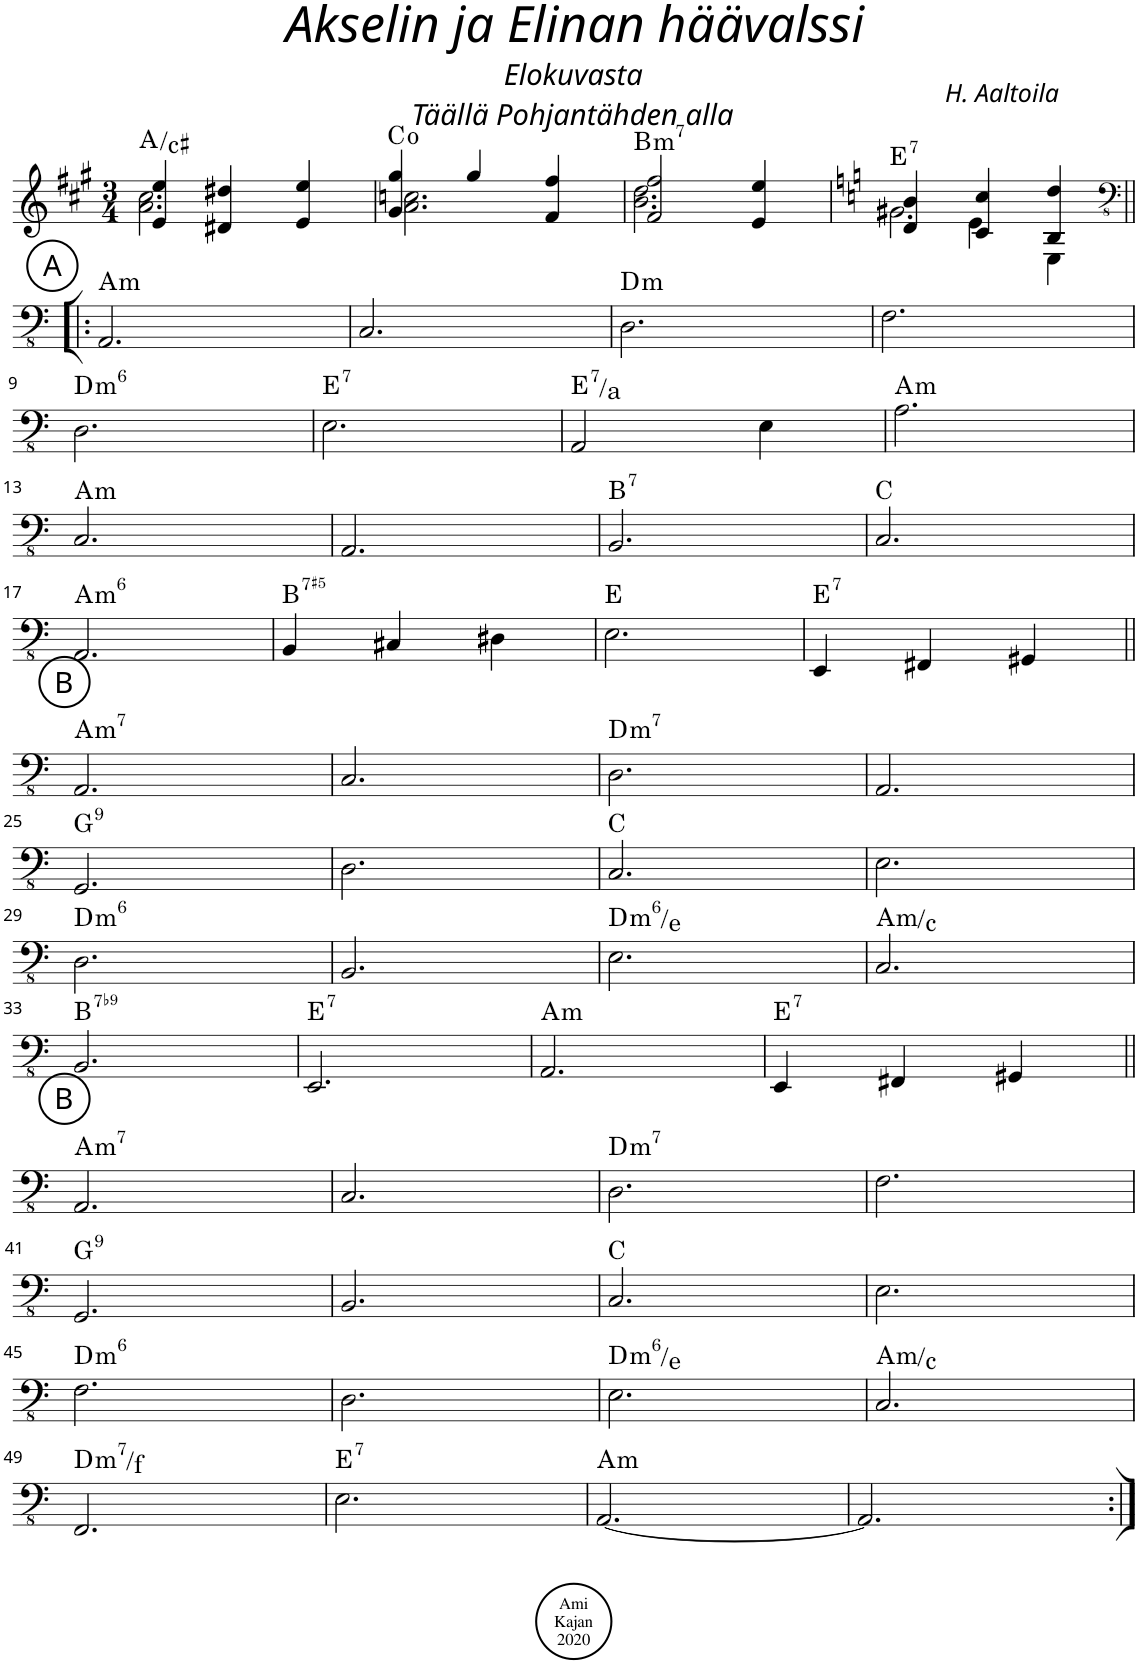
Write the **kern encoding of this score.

**kern	**harte
*part1	*part1
*staff1	*
*I"Piano	*
*I'Pno.	*
*clefG2	*
*k[f#c#g#]	*
*M3/4	*
=1	=1
*^	*
4e/ 4ee/	2.a\ 2.cc#\	A:maj/3
4d#X/ 4dd#X/	.	.
4e/ 4ee/	.	.
=2	=2	=2
4g#/ 4gg#/	2.a\ 2.ccn\	C:dim
4gg#/	.	.
4f#/ 4ff#/	.	.
=3	=3	=3
!	!	!LO:H:kt=m7
2f#/ 2ff#/	2.b\ 2.dd\	B:min7
4e/ 4ee/	.	.
*v	*v	*
=4	=4
*k[]	*
*^	*
*	*^	*
!	!	!	!LO:H:kt=7
4d/ 4b/	2.g#X\	4ryy	E:7
4c/ 4cc/	.	4e\	.
4B/ 4dd/	.	4E\	.
*v	*v	*v	*
!!LO:LB:g=z
=5!|:	=5!|:
!!LO:REH:place=s1:a:cj:enc=circle:fs=14:t=A
*clefFv4	*
*k[]	*
*^	*
*	*^	*
!	!	!	!LO:H:kt=m
*v	*v	*v	*
2.AAA/	A:min
=6	=6
2.CC/	.
=7	=7
!	!LO:H:kt=m
2.DD\	D:min
=8	=8
2.FF\	.
!!LO:LB:g=z
=9	=9
!	!LO:H:kt=m6
2.DD\	D:min6
=10	=10
!	!LO:H:kt=7
2.EE\	E:7
=11	=11
!	!LO:H:kt=7
2AAA/	E:7/4
4EE\	.
=12	=12
!	!LO:H:kt=m
2.AA\	A:min
!!LO:LB:g=z
=13	=13
!	!LO:H:kt=m
2.CC/	A:min
=14	=14
2.AAA/	.
=15	=15
!	!LO:H:kt=7
2.BBB/	B:7
=16	=16
2.CC/	C:maj
!!LO:LB:g=z
=17	=17
!	!LO:H:kt=m6
2.AAA/	A:min6
=18	=18
!	!LO:H:kt=7
4BBB/	B:(3,#5,b7)
4CC#X/	.
4DD#X\	.
=19	=19
2.EE\	E:maj
=20	=20
!	!LO:H:kt=7
4EEE/	E:7
4FFF#X/	.
4GGG#X/	.
!!LO:LB:g=z
!!LO:REH:place=s1:a:cj:enc=circle:fs=14:t=B
=21||	=21||
!	!LO:H:kt=m7
2.AAA/	A:min7
=22	=22
2.CC/	.
=23	=23
!	!LO:H:kt=m7
2.DD\	D:min7
=24	=24
2.AAA/	.
!!LO:LB:g=z
=25	=25
!	!LO:H:kt=9
2.GGG/	G:9
=26	=26
2.DD\	.
=27	=27
2.CC/	C:maj
=28	=28
2.EE\	.
!!LO:LB:g=z
=29	=29
!	!LO:H:kt=m6
2.DD\	D:min6
=30	=30
2.BBB/	.
=31	=31
!	!LO:H:kt=m6
2.EE\	D:min6/2
=32	=32
!	!LO:H:kt=m
2.CC/	A:min/b3
!!LO:LB:g=z
=33	=33
!	!LO:H:kt=7
2.BBB/	B:7(b9)
=34	=34
!	!LO:H:kt=7
2.EEE/	E:7
=35	=35
!	!LO:H:kt=m
2.AAA/	A:min
=36	=36
!	!LO:H:kt=7
4EEE/	E:7
4FFF#X/	.
4GGG#X/	.
!!LO:LB:g=z
!!LO:REH:place=s1:a:cj:enc=circle:fs=14:t=B
=37||	=37||
!	!LO:H:kt=m7
2.AAA/	A:min7
=38	=38
2.CC/	.
=39	=39
!	!LO:H:kt=m7
2.DD\	D:min7
=40	=40
2.FF\	.
!!LO:LB:g=z
=41	=41
!	!LO:H:kt=9
2.GGG/	G:9
=42	=42
2.BBB/	.
=43	=43
2.CC/	C:maj
=44	=44
2.EE\	.
!!LO:LB:g=z
=45	=45
!	!LO:H:kt=m6
2.FF\	D:min6
=46	=46
2.DD\	.
=47	=47
!	!LO:H:kt=m6
2.EE\	D:min6/2
=48	=48
!	!LO:H:kt=m
2.CC/	A:min/b3
!!LO:LB:g=z
=49	=49
!	!LO:H:kt=m7
2.FFF/	D:min7/b3
=50	=50
!	!LO:H:kt=7
2.EE\	E:7
=51	=51
!	!LO:H:kt=m
[2.AAA/	A:min
=52	=52
2.AAA/]	.
=:|!	=:|!
*-	*-
